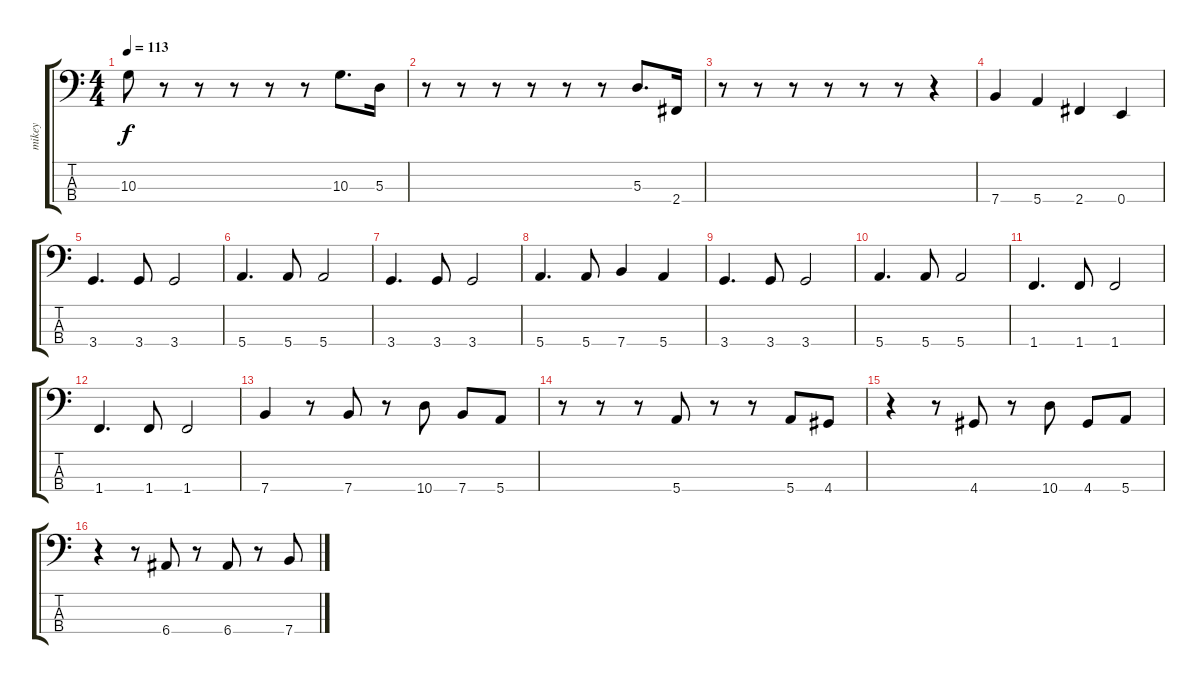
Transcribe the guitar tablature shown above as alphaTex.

\track ("mikey" "mikey") {instrument electricbassfinger}
\staff {score tabs}
\tuning (G2 D2 A1 E1) {hide}
\ts (4 4)
\tempo 113
\clef f4
\ks c
10.3.8{dy f} r.8 r.8 r.8 r.8 r.8 10.3.8{d} 5.3.16 |
r.8 r.8 r.8 r.8 r.8 r.8 5.3.8{d} 2.4.16 |
r.8 r.8 r.8 r.8 r.8 r.8 r.4 |
7.4.4 5.4.4 2.4.4 0.4.4 |
3.4.4{d} 3.4.8 3.4.2 |
5.4.4{d} 5.4.8 5.4.2 |
3.4.4{d} 3.4.8 3.4.2 |
5.4.4{d} 5.4.8 7.4.4 5.4.4 |
3.4.4{d} 3.4.8 3.4.2 |
5.4.4{d} 5.4.8 5.4.2 |
1.4.4{d} 1.4.8 1.4.2 |
1.4.4{d} 1.4.8 1.4.2 |
7.4.4 r.8 7.4.8 r.8 10.4.8 7.4.8 5.4.8 |
r.8 r.8 r.8 5.4.8 r.8 r.8 5.4.8 4.4.8 |
r.4 r.8 4.4.8 r.8 10.4.8 4.4.8 5.4.8 |
r.4 r.8 6.4.8 r.8 6.4.8 r.8 7.4.8
